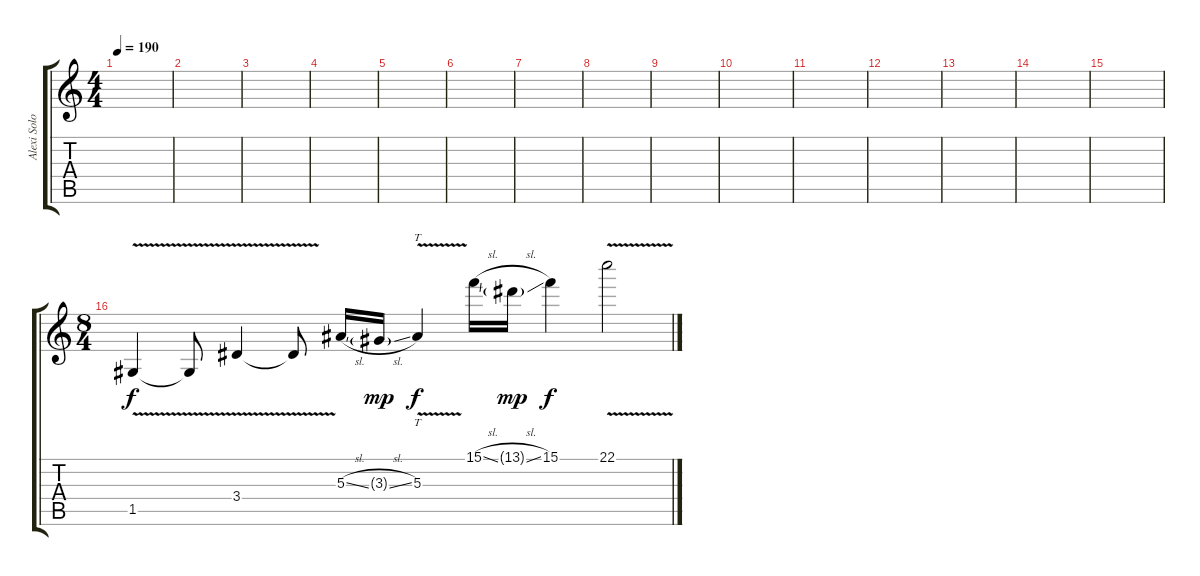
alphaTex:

\track ("Alexi Solo" "Alexi Solo") {instrument distortionguitar}
\staff {score tabs}
\tuning (D4 A3 F3 C3 G2 C2) {hide}
\ts (4 4)
\tempo 190
\clef g2
\ks c
|
|
|
|
|
|
|
|
|
|
|
|
|
|
|
\ts (8 4)
1.5{v}.4 1.5{t}.8 3.4{v}.4 3.4{t}.8 5.3{sl}.16 3.3{sl g}.16{dy mp} 5.3{v}.4{tt dy f} 15.1{sl}.16 13.1{sl g}.16{dy mp} 15.1.4{dy f} 22.1{v}.2
